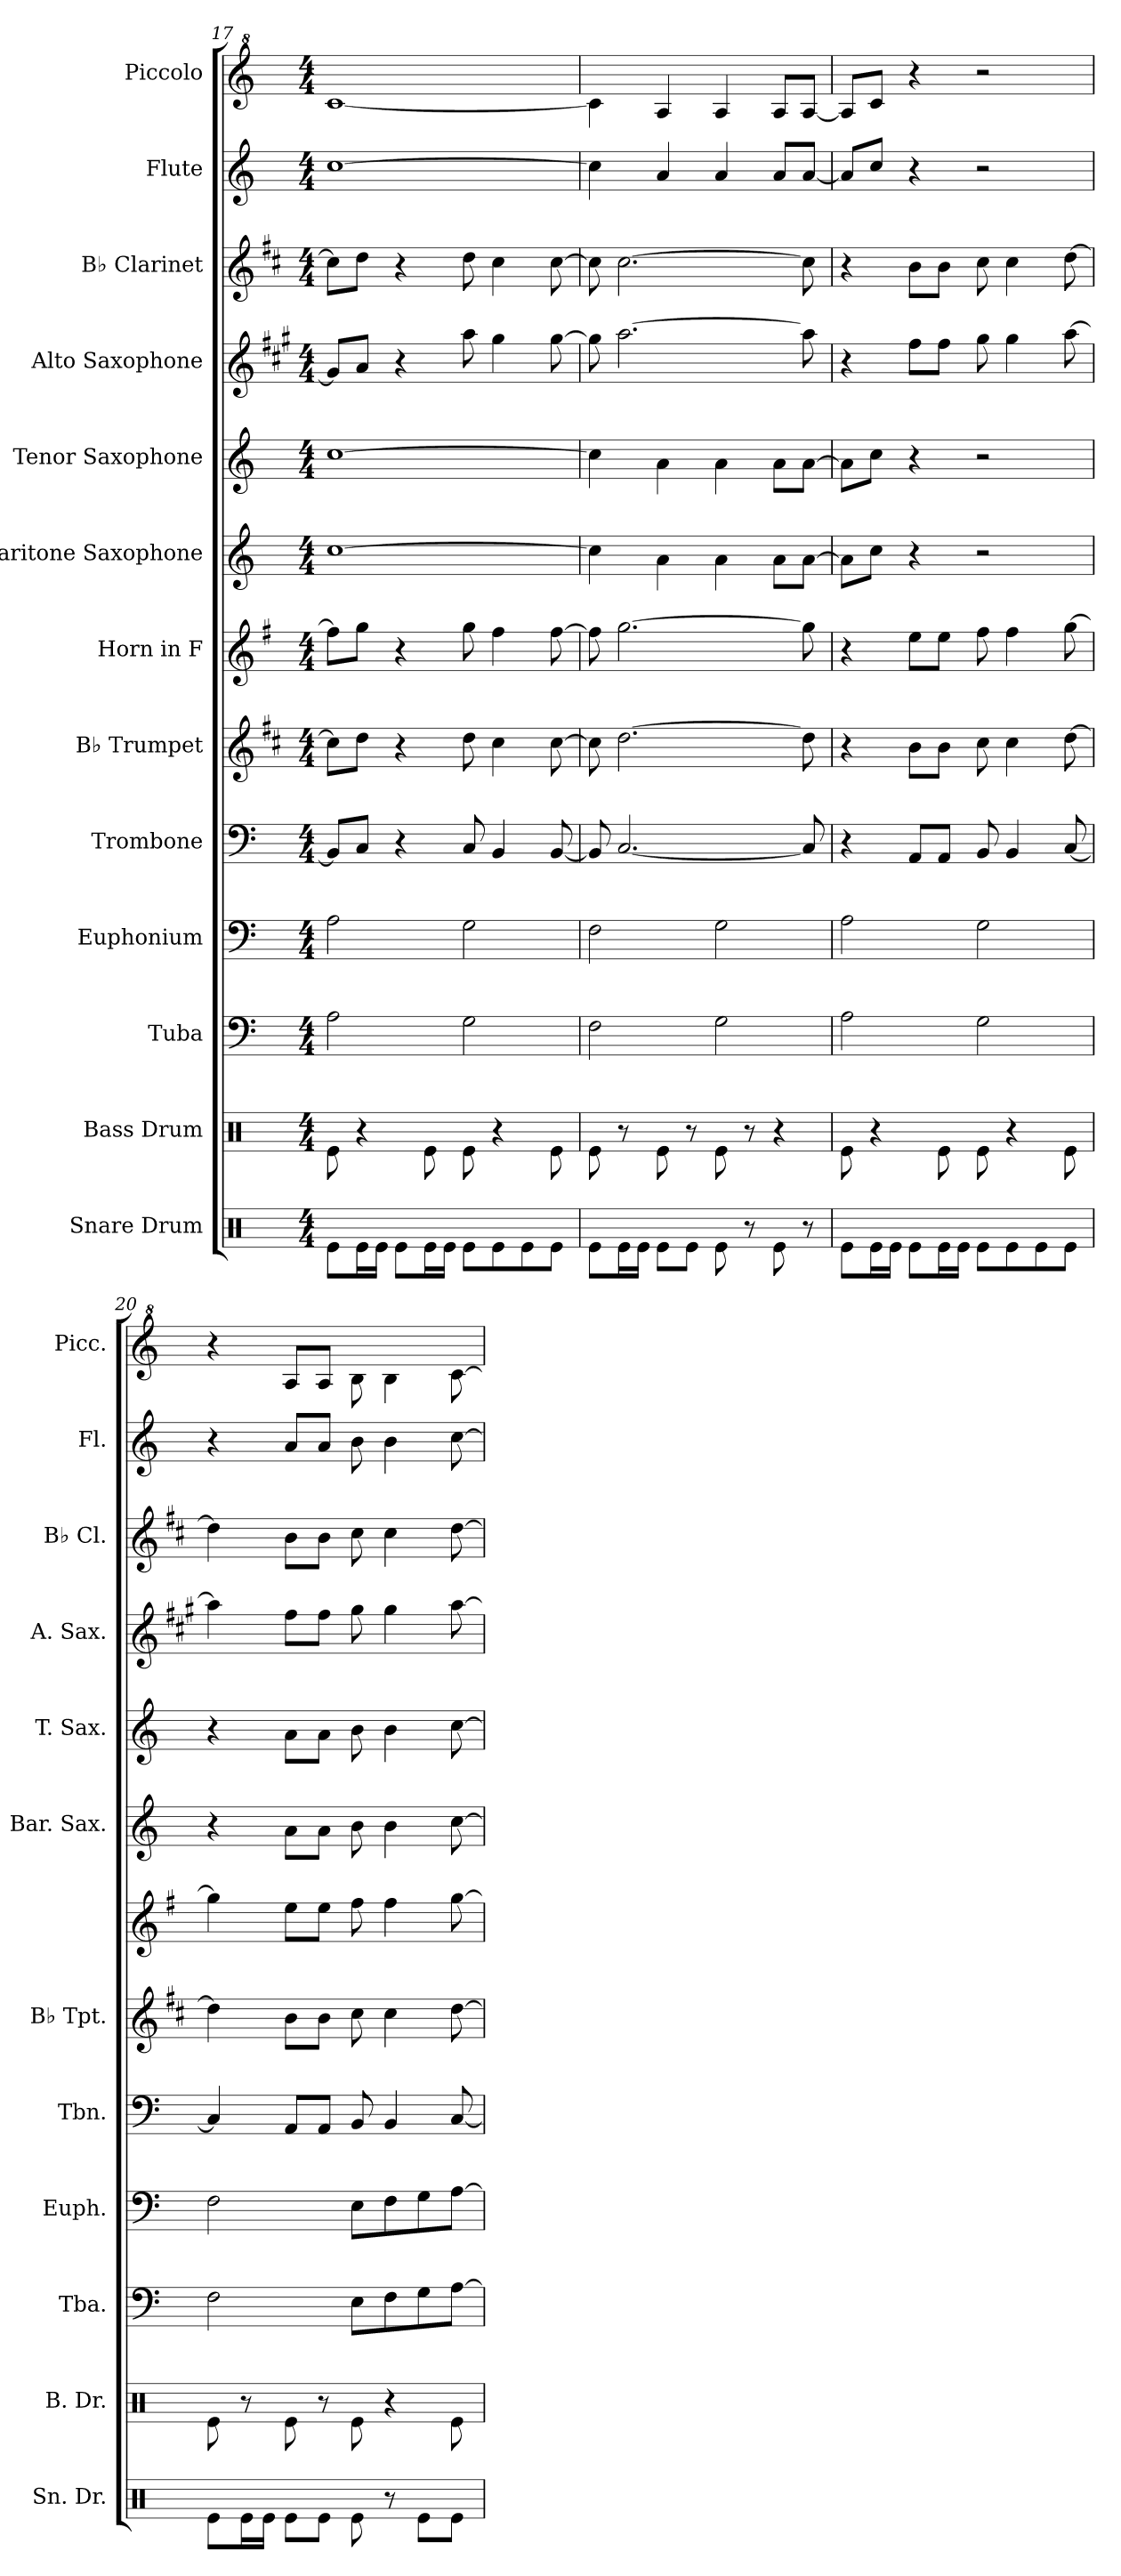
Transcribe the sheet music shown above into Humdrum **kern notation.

**kern	**kern	**kern	**kern	**kern	**kern	**kern	**kern	**kern	**kern	**kern	**kern	**kern
*part13	*part12	*part11	*part10	*part9	*part8	*part7	*part6	*part5	*part4	*part3	*part2	*part1
*staff13	*staff12	*staff11	*staff10	*staff9	*staff8	*staff7	*staff6	*staff5	*staff4	*staff3	*staff2	*staff1
*I"Snare Drum	*I"Bass Drum	*I"Tuba	*I"Euphonium	*I"Trombone	*I"B♭ Trumpet	*I"Horn in F	*I"Baritone Saxophone	*I"Tenor Saxophone	*I"Alto Saxophone	*I"B♭ Clarinet	*I"Flute	*I"Piccolo
*I'Sn. Dr.	*I'B. Dr.	*I'Tba.	*I'Euph.	*I'Tbn.	*I'B♭ Tpt.	*	*I'Bar. Sax.	*I'T. Sax.	*I'A. Sax.	*I'B♭ Cl.	*I'Fl.	*I'Picc.
!!LO:PB:g=z
*clefX	*clefX	*clefF4	*clefF4	*clefF4	*clefG2	*clefG2	*clefG2	*clefG2	*clefG2	*clefG2	*clefG2	*clefG^2
*	*	*	*	*	*ITrd1c2	*ITrd4c7	*ITrd12c21	*ITrd8c14	*ITrd5c9	*ITrd1c2	*	*ITrd-7c-12
*k[]	*k[]	*k[]	*k[]	*k[]	*k[]	*k[]	*k[]	*k[]	*k[]	*k[]	*k[]	*k[]
*M4/4	*M4/4	*M4/4	*M4/4	*M4/4	*M4/4	*M4/4	*M4/4	*M4/4	*M4/4	*M4/4	*M4/4	*M4/4
=17	=17	=17	=17	=17	=17	=17	=17	=17	=17	=17	=17	=17
8Re\L	8Re\	2A\	2A\	8BB/L]	8b\L]	8b\L]	[1c	[1c	8B/L]	8b\L]	[1cc	[1ccc
16Re\L	4r	.	.	8C/J	8cc\J	8cc\J	.	.	8c/J	8cc\J	.	.
16Re\JJ	.	.	.	.	.	.	.	.	.	.	.	.
8Re\L	.	.	.	4r	4r	4r	.	.	4r	4r	.	.
16Re\L	8Re\	.	.	.	.	.	.	.	.	.	.	.
16Re\JJ	.	.	.	.	.	.	.	.	.	.	.	.
8Re\L	8Re\	2G\	2G\	8C/	8cc\	8cc\	.	.	8cc\	8cc\	.	.
8Re\	4r	.	.	4BB/	4b\	4b\	.	.	4b\	4b\	.	.
8Re\	.	.	.	.	.	.	.	.	.	.	.	.
8Re\J	8Re\	.	.	[8BB/	[8b\	[8b\	.	.	[8b\	[8b\	.	.
=18	=18	=18	=18	=18	=18	=18	=18	=18	=18	=18	=18	=18
8Re\L	8Re\	2F\	2F\	8BB/]	8b\]	8b\]	4c\]	4c\]	8b\]	8b\]	4cc\]	4ccc\]
16Re\L	8r	.	.	[2.C/	[2.cc\	[2.cc\	.	.	[2.cc\	[2.b\	.	.
16Re\JJ	.	.	.	.	.	.	.	.	.	.	.	.
8Re\L	8Re\	.	.	.	.	.	4A\	4A\	.	.	4a/	4aa/
8Re\J	8r	.	.	.	.	.	.	.	.	.	.	.
8Re\	8Re\	2G\	2G\	.	.	.	4A\	4A\	.	.	4a/	4aa/
8r	8r	.	.	.	.	.	.	.	.	.	.	.
8Re\	4r	.	.	.	.	.	8A\L	8A\L	.	.	8a/L	8aa/L
8r	.	.	.	8C/]	8cc\]	8cc\]	[8A\J	[8A\J	8cc\]	8b\]	[8a/J	[8aa/J
=19	=19	=19	=19	=19	=19	=19	=19	=19	=19	=19	=19	=19
8Re\L	8Re\	2A\	2A\	4r	4r	4r	8A\L]	8A\L]	4r	4r	8a/L]	8aa/L]
16Re\L	4r	.	.	.	.	.	8c\J	8c\J	.	.	8cc/J	8ccc/J
16Re\JJ	.	.	.	.	.	.	.	.	.	.	.	.
8Re\L	.	.	.	8AA/L	8a\L	8a\L	4r	4r	8a\L	8a\L	4r	4r
16Re\L	8Re\	.	.	8AA/J	8a\J	8a\J	.	.	8a\J	8a\J	.	.
16Re\JJ	.	.	.	.	.	.	.	.	.	.	.	.
8Re\L	8Re\	2G\	2G\	8BB/	8b\	8b\	2r	2r	8b\	8b\	2r	2r
8Re\	4r	.	.	4BB/	4b\	4b\	.	.	4b\	4b\	.	.
8Re\	.	.	.	.	.	.	.	.	.	.	.	.
8Re\J	8Re\	.	.	[8C/	[8cc\	[8cc\	.	.	[8cc\	[8cc\	.	.
!!LO:PB:g=z
=20	=20	=20	=20	=20	=20	=20	=20	=20	=20	=20	=20	=20
8Re\L	8Re\	2F\	2F\	4C/]	4cc\]	4cc\]	4r	4r	4cc\]	4cc\]	4r	4r
16Re\L	8r	.	.	.	.	.	.	.	.	.	.	.
16Re\JJ	.	.	.	.	.	.	.	.	.	.	.	.
8Re\L	8Re\	.	.	8AA/L	8a\L	8a\L	8A\L	8A\L	8a\L	8a\L	8a/L	8aa/L
8Re\J	8r	.	.	8AA/J	8a\J	8a\J	8A\J	8A\J	8a\J	8a\J	8a/J	8aa/J
8Re\	8Re\	8E\L	8E\L	8BB/	8b\	8b\	8B\	8B\	8b\	8b\	8b\	8bb\
8r	4r	8F\	8F\	4BB/	4b\	4b\	4B\	4B\	4b\	4b\	4b\	4bb\
8Re\L	.	8G\	8G\	.	.	.	.	.	.	.	.	.
8Re\J	8Re\	[8A\J	[8A\J	[8C/	[8cc\	[8cc\	[8c\	[8c\	[8cc\	[8cc\	[8cc\	[8ccc\
=	=	=	=	=	=	=	=	=	=	=	=	=
*-	*-	*-	*-	*-	*-	*-	*-	*-	*-	*-	*-	*-
